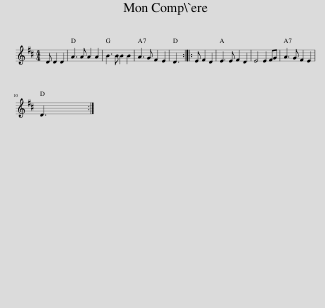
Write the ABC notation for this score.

X:1
L:1/8
M:4/4
I:linebreak $
K:D
V:1 treble
V:1
 D D2 D2 | A3 A A2 A2 | B3 B B2 B2 | A3 G F2 E2 | D3 :: %5
 E F2 D2 | E3 E F2 D2 | E4 E2 FG | A3 G F2 E2 |$ D3 :| %10
